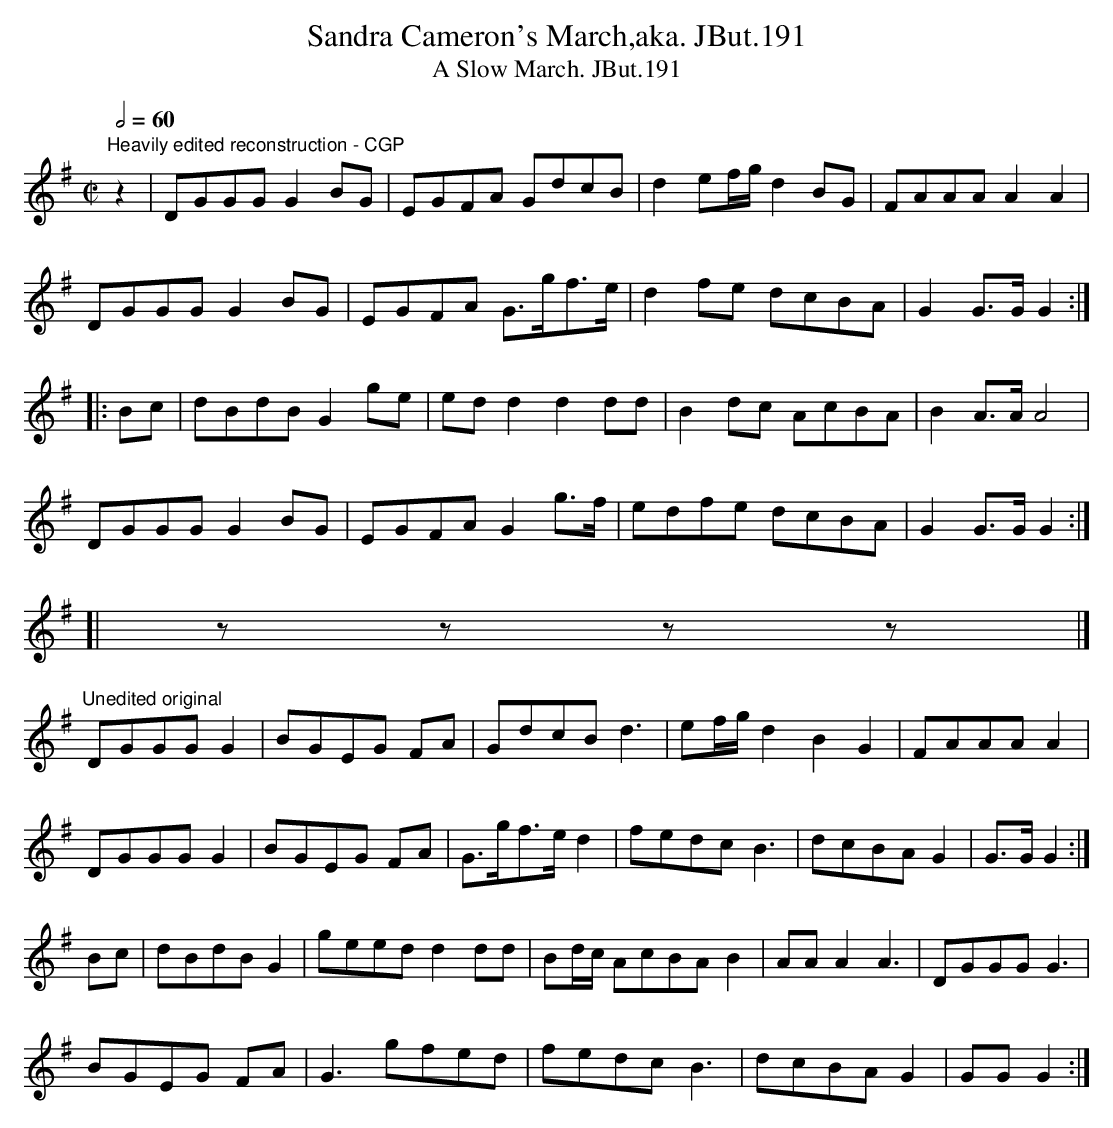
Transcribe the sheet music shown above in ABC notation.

X:1
T:Sandra Cameron's March,aka. JBut.191
T:Slow March. JBut.191, A
M:C|
L:1/8
Q:1/2=60
K:G
"Heavily edited reconstruction - CGP"\
z2|DGGGG2BG|EGFA GdcB|d2ef/g/ d2BG|FAAAA2A2|
DGGG G2BG|EGFA G>gf>e|d2 fe dcBA|G2 G>GG2:|
|:Bc|dBdBG2ge|edd2 d2dd |B2dc AcBA |B2 A>A A4|
DGGG G2BG|EGFA G2 g>f|edfe dcBA|G2 G>GG2:|
[|zzzz|]
"Unedited original"DGGGG2|BGEG FA|GdcB d3|ef/g/ d2B2G2|FAAAA2|
DGGGG2|BGEG FA|G>gf>e d2|fedc B3|dcBAG2|G>GG2:|
Bc|dBdBG2|geedd2dd|Bd/c/ AcBAB2|AAA2A3|DGGGG3|
BGEG FA|G3gfed|fedcB3|dcBAG2|GGG2:|
